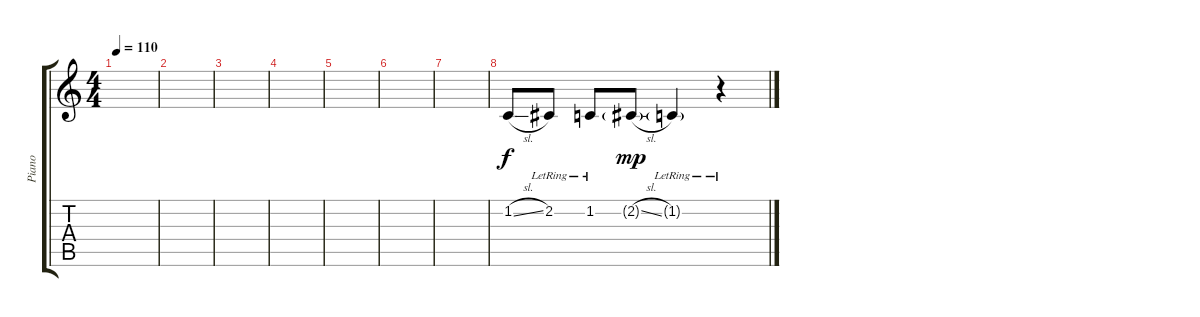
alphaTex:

\track ("Piano" "Piano") {instrument electricpiano1}
\staff {score tabs}
\tuning (E4 B3 G3 D3 A2 E2) {hide}
\ts (4 4)
\tempo 110
\clef g2
\ks c
|
|
|
|
|
|
|
1.2{sl}.8 2.2{lr}.8 1.2{lr}.8 2.2{sl g}.8{dy mp} 1.2{g lr}.4 r.4
